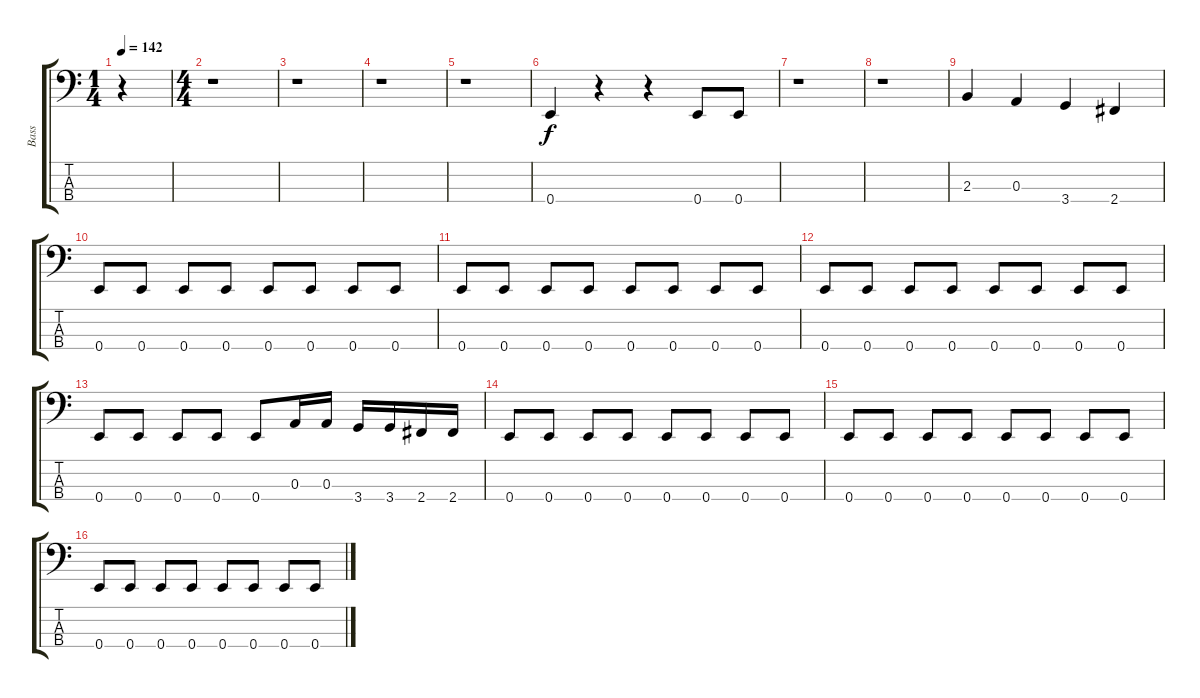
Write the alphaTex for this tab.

\track ("Bass" "Bass") {instrument electricbassfinger}
\staff {score tabs}
\tuning (G2 D2 A1 E1) {hide}
\ts (1 4)
\tempo 142
\clef f4
\ks aminor
r.4{dy f instrument electricbassfinger} |
\ts (4 4)
r.1 |
r.1 |
r.1 |
r.1 |
0.4.4 r.4 r.4 0.4.8 0.4.8 |
r.1 |
r.1 |
2.3.4 0.3.4 3.4.4 2.4.4 |
0.4.8 0.4.8 0.4.8 0.4.8 0.4.8 0.4.8 0.4.8 0.4.8 |
0.4.8 0.4.8 0.4.8 0.4.8 0.4.8 0.4.8 0.4.8 0.4.8 |
0.4.8 0.4.8 0.4.8 0.4.8 0.4.8 0.4.8 0.4.8 0.4.8 |
0.4.8 0.4.8 0.4.8 0.4.8 0.4.8 0.3.16 0.3.16 3.4.16 3.4.16 2.4.16 2.4.16 |
0.4.8 0.4.8 0.4.8 0.4.8 0.4.8 0.4.8 0.4.8 0.4.8 |
0.4.8 0.4.8 0.4.8 0.4.8 0.4.8 0.4.8 0.4.8 0.4.8 |
0.4.8 0.4.8 0.4.8 0.4.8 0.4.8 0.4.8 0.4.8 0.4.8
